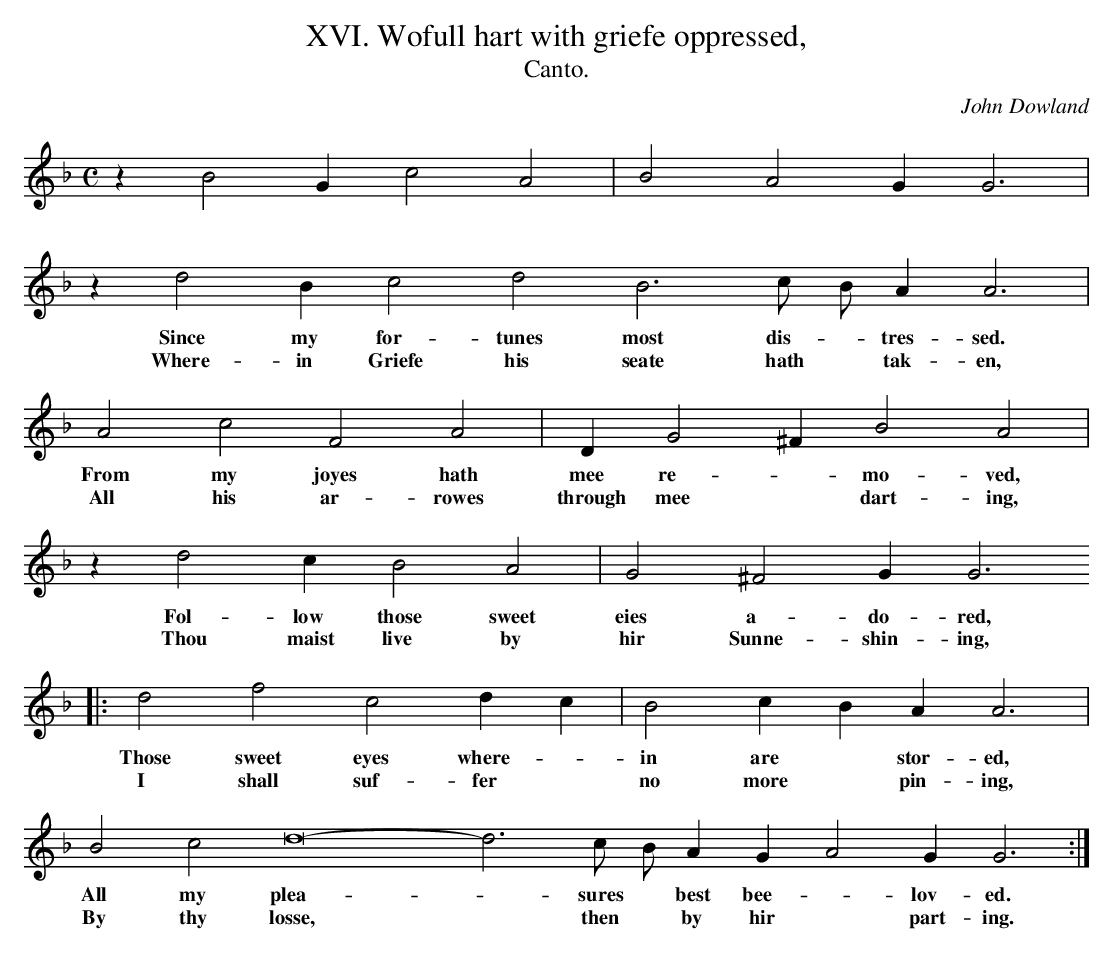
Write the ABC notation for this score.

X:1
T:XVI. Wofull hart with griefe oppressed,
T:Canto.
C: John Dowland
L:1/4
M:C
K: G dor
z B2 G c2 A2 | B2 A2 G G3 |
z d2 B c2 d2 B3 c/ B/ A A3 |
w:Since my for- tunes most dis- * tres- sed.
w:Where- in Griefe his seate hath * tak- en,
A2 c2 F2 A2 | D G2 ^F B2 A2 |
w:From my joyes hath mee re- * mo- ved,
w:All his ar- rowes through mee * dart- ing,
 z d2 c B2 A2 | G2 ^F2 G G3
w:Fol- low those sweet eies a- do- red,
w:Thou maist live by hir Sunne- shin- ing,
|:d2 f2 c2 d c | B2 c B A A3 |
w:Those sweet eyes where- * in are * stor- ed,
w:I shall suf- fer * no  more * pin- ing,
B2 c2 d8 - d3 c/ B/ A G A2 G G3 :|
w:All my plea- * sures * best bee- * lov- ed.
w:By thy losse, * then * by hir * part- ing.
